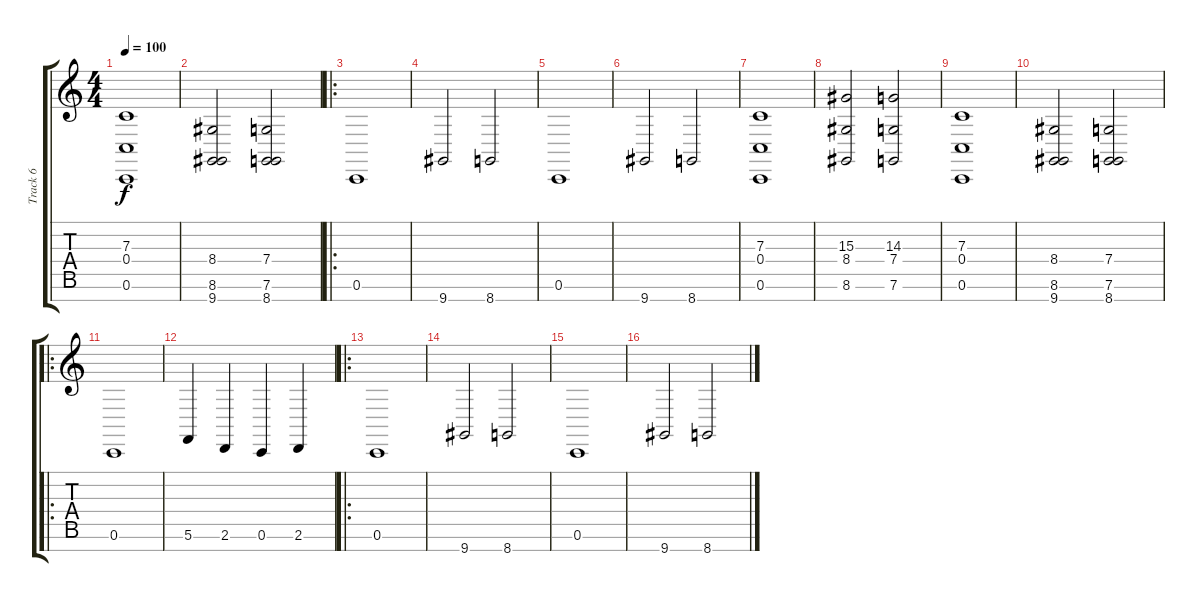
\track ("Track 6" "Track 6") {instrument pad2warm}
\staff {score tabs}
\tuning (D4 A3 F3 C3 G2 C2 B1) {hide}
\ts (4 4)
\tempo 100
\clef g2
\ks c
(7.3 0.4 0.6).1{dy f} |
(8.4 8.6 9.7).2 (7.4 7.6 8.7).2 |
\ro
0.6.1 |
9.7.2 8.7.2 |
0.6.1 |
9.7.2 8.7.2 |
(7.3 0.4 0.6).1 |
(15.3 8.4 8.6).2 (14.3 7.4 7.6).2 |
(7.3 0.4 0.6).1 |
(8.4 8.6 9.7).2 (7.4 7.6 8.7).2 |
\ro
0.6.1 |
5.6.4 2.6.4 0.6.4 2.6.4 |
\ro
0.6.1 |
9.7.2 8.7.2 |
0.6.1 |
9.7.2 8.7.2
